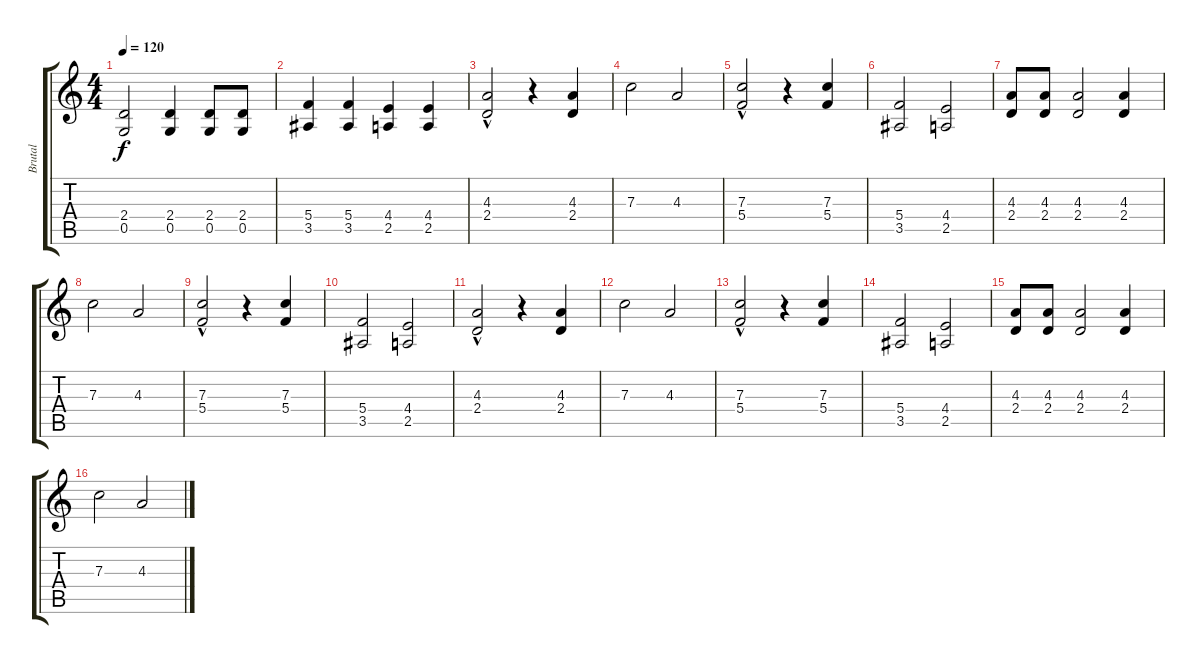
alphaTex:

\track ("Brutal" "Brutal") {instrument distortionguitar}
\staff {score tabs}
\tuning (D4 A3 F3 C3 G2 D2) {hide}
\ts (4 4)
\tempo 120
\clef g2
\ks c
(2.4 0.5).2{dy f} (2.4 0.5).4 (2.4 0.5).8 (2.4 0.5).8 |
(5.4 3.5).4 (5.4 3.5).4 (4.4 2.5).4 (4.4 2.5).4 |
(4.3{hac} 2.4{hac}).2 r.4 (4.3 2.4).4 |
7.3.2 4.3.2 |
(7.3{hac} 5.4{hac}).2 r.4 (7.3 5.4).4 |
(5.4 3.5).2 (4.4 2.5).2 |
(4.3 2.4).8 (4.3 2.4).8 (4.3 2.4).2 (4.3 2.4).4 |
7.3.2 4.3.2 |
(7.3{hac} 5.4{hac}).2 r.4 (7.3 5.4).4 |
(5.4 3.5).2 (4.4 2.5).2 |
(4.3{hac} 2.4{hac}).2 r.4 (4.3 2.4).4 |
7.3.2 4.3.2 |
(7.3{hac} 5.4{hac}).2 r.4 (7.3 5.4).4 |
(5.4 3.5).2 (4.4 2.5).2 |
(4.3 2.4).8 (4.3 2.4).8 (4.3 2.4).2 (4.3 2.4).4 |
7.3.2 4.3.2
